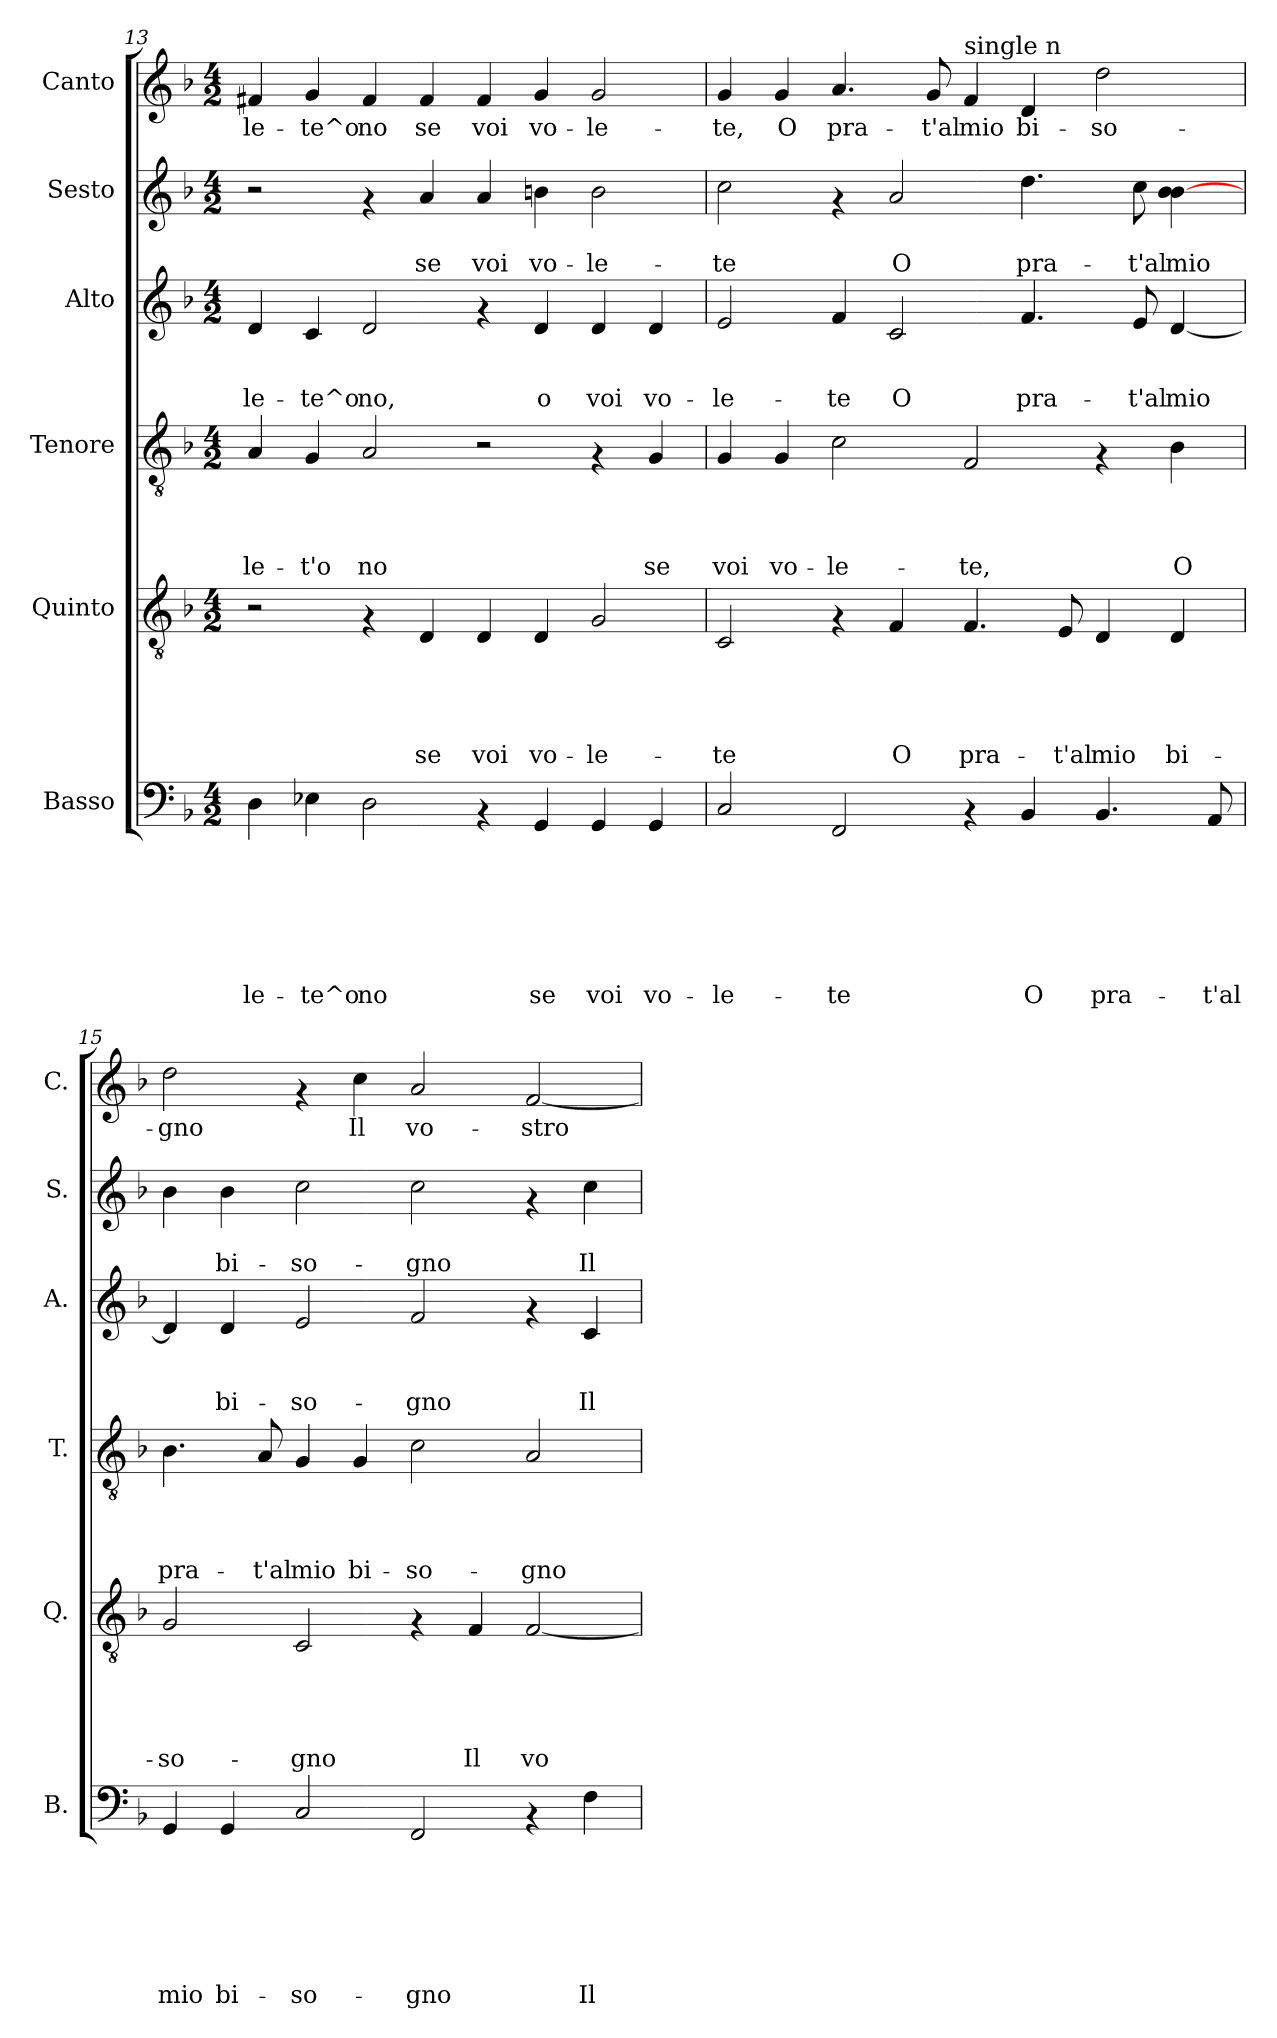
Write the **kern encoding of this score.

**kern	**text	**text	**text	**text	**text	**text	**text	**kern	**text	**text	**text	**text	**text	**kern	**text	**text	**text	**text	**kern	**text	**text	**text	**kern	**text	**text	**kern	**text
*part6	*part6	*part6	*part6	*part6	*part6	*part6	*part6	*part5	*part5	*part5	*part5	*part5	*part5	*part4	*part4	*part4	*part4	*part4	*part3	*part3	*part3	*part3	*part2	*part2	*part2	*part1	*part1
*staff6	*staff6	*staff6	*staff6	*staff6	*staff6	*staff6	*staff6	*staff5	*staff5	*staff5	*staff5	*staff5	*staff5	*staff4	*staff4	*staff4	*staff4	*staff4	*staff3	*staff3	*staff3	*staff3	*staff2	*staff2	*staff2	*staff1	*staff1
*I"Basso	*	*	*	*	*	*	*	*I"Quinto	*	*	*	*	*	*I"Tenore	*	*	*	*	*I"Alto	*	*	*	*I"Sesto	*	*	*I"Canto	*
*I'B.	*	*	*	*	*	*	*	*I'Q.	*	*	*	*	*	*I'T.	*	*	*	*	*I'A.	*	*	*	*I'S.	*	*	*I'C.	*
*clefF4	*	*	*	*	*	*	*	*clefGv2	*	*	*	*	*	*clefGv2	*	*	*	*	*clefG2	*	*	*	*clefG2	*	*	*clefG2	*
*k[b-]	*	*	*	*	*	*	*	*k[b-]	*	*	*	*	*	*k[b-]	*	*	*	*	*k[b-]	*	*	*	*k[b-]	*	*	*k[b-]	*
*F:	*	*	*	*	*	*	*	*F:	*	*	*	*	*	*F:	*	*	*	*	*F:	*	*	*	*F:	*	*	*F:	*
*M4/2	*	*	*	*	*	*	*	*M4/2	*	*	*	*	*	*M4/2	*	*	*	*	*M4/2	*	*	*	*M4/2	*	*	*M4/2	*
=13	=13	=13	=13	=13	=13	=13	=13	=13	=13	=13	=13	=13	=13	=13	=13	=13	=13	=13	=13	=13	=13	=13	=13	=13	=13	=13	=13
!	!	!	!	!	!	!	!LO:LY:b:rj	!	!	!	!	!	!	!	!	!	!	!LO:LY:b	!	!	!	!LO:LY:b	!	!	!	!	!LO:LY:b
4D\	.	.	.	.	.	.	-le-	2r	.	.	.	.	.	4A/	.	.	.	-le-	4d/	.	.	-le-	2r	.	.	4f#X/	-le-
!	!	!	!	!	!	!	!LO:LY:b:rj	!	!	!	!	!	!	!	!	!	!	!LO:LY:b	!	!	!	!LO:LY:b	!	!	!	!	!LO:LY:b
4E-X\	.	.	.	.	.	.	-te^o	.	.	.	.	.	.	4G/	.	.	.	-t'o	4c/	.	.	-te^o	.	.	.	4g/	-te^o
!	!	!	!	!	!	!	!LO:LY:b:rj	!	!	!	!	!	!	!	!	!	!	!LO:LY:b	!	!	!	!LO:LY:b	!	!	!	!	!LO:LY:b
2D\	.	.	.	.	.	.	no	4rF	.	.	.	.	.	2A/	.	.	.	no	2d/	.	.	no,	4rf	.	.	4f#/	no
!	!	!	!	!	!	!	!	!	!	!	!	!	!LO:LY:b	!	!	!	!	!	!	!	!	!	!	!	!LO:LY:b	!	!LO:LY:b
.	.	.	.	.	.	.	.	4D/	.	.	.	.	se	.	.	.	.	.	.	.	.	.	4a/	.	se	4f#/	se
!	!	!	!	!	!	!	!	!	!	!	!	!	!LO:LY:b	!	!	!	!	!	!	!	!	!	!	!	!LO:LY:b	!	!LO:LY:b
4rAA	.	.	.	.	.	.	.	4D/	.	.	.	.	voi	2r	.	.	.	.	4rf	.	.	.	4a/	.	voi	4f#/	voi
!	!	!	!	!	!	!	!LO:LY:b:rj	!	!	!	!	!	!LO:LY:b	!	!	!	!	!	!	!	!	!LO:LY:b	!	!	!LO:LY:b	!	!LO:LY:b
4GG/	.	.	.	.	.	.	se	4D/	.	.	.	.	vo-	.	.	.	.	.	4d/	.	.	o	4bn\	.	vo-	4g/	vo-
!	!	!	!	!	!	!	!LO:LY:b:rj	!	!	!	!	!	!LO:LY:b	!	!	!	!	!	!	!	!	!LO:LY:b	!	!	!LO:LY:b	!	!LO:LY:b
4GG/	.	.	.	.	.	.	voi	2G/	.	.	.	.	-le-	4rF	.	.	.	.	4d/	.	.	voi	2b\	.	-le-	2g/	-le-
!	!	!	!	!	!	!	!LO:LY:b:rj	!	!	!	!	!	!	!	!	!	!	!LO:LY:b	!	!	!	!LO:LY:b	!	!	!	!	!
4GG/	.	.	.	.	.	.	vo-	.	.	.	.	.	.	4G/	.	.	.	se	4d/	.	.	vo-	.	.	.	.	.
=14	=14	=14	=14	=14	=14	=14	=14	=14	=14	=14	=14	=14	=14	=14	=14	=14	=14	=14	=14	=14	=14	=14	=14	=14	=14	=14	=14
!	!	!	!	!	!	!	!LO:LY:b:rj	!	!	!	!	!	!LO:LY:b	!	!	!	!	!LO:LY:b	!	!	!	!LO:LY:b	!	!	!LO:LY:b	!	!LO:LY:b
2C/	.	.	.	.	.	.	-le-	2C/	.	.	.	.	-te	4G/	.	.	.	voi	2e/	.	.	-le-	2cc\	.	-te	4g/	-te,
!	!	!	!	!	!	!	!	!	!	!	!	!	!	!	!	!	!	!LO:LY:b	!	!	!	!	!	!	!	!	!LO:LY:b
.	.	.	.	.	.	.	.	.	.	.	.	.	.	4G/	.	.	.	vo-	.	.	.	.	.	.	.	4g/	O
!	!	!	!	!	!	!	!LO:LY:b:rj	!	!	!	!	!	!	!	!	!	!	!LO:LY:b	!	!	!	!LO:LY:b	!	!	!	!	!LO:LY:b
2FF/	.	.	.	.	.	.	-te	4rF	.	.	.	.	.	2c\	.	.	.	-le-	4f/	.	.	-te	4rf	.	.	4.a/	pra-
!	!	!	!	!	!	!	!	!	!	!	!	!	!LO:LY:b	!	!	!	!	!	!	!	!	!LO:LY:b	!	!	!LO:LY:b	!	!
.	.	.	.	.	.	.	.	4F/	.	.	.	.	O	.	.	.	.	.	2c/	.	.	O	2a/	.	O	.	.
!	!	!	!	!	!	!	!	!	!	!	!	!	!	!	!	!	!	!	!	!	!	!	!	!	!	!	!LO:LY:b
.	.	.	.	.	.	.	.	.	.	.	.	.	.	.	.	.	.	.	.	.	.	.	.	.	.	8g/	-t'al
!	!	!	!	!	!	!	!	!	!	!	!	!	!	!	!	!	!	!	!	!	!	!	!	!	!	!LO:TX:a:t=single n	!
!	!	!	!	!	!	!	!	!	!	!	!	!	!LO:LY:b	!	!	!	!	!LO:LY:b	!	!	!	!	!	!	!	!	!LO:LY:b
4rAA	.	.	.	.	.	.	.	4.F/	.	.	.	.	pra-	2F/	.	.	.	-te,	.	.	.	.	.	.	.	4f/	mio
!	!	!	!	!	!	!	!LO:LY:b:rj	!	!	!	!	!	!	!	!	!	!	!	!	!	!	!LO:LY:b	!	!	!LO:LY:b	!	!LO:LY:b
4BB-/	.	.	.	.	.	.	O	.	.	.	.	.	.	.	.	.	.	.	4.f/	.	.	pra-	4.dd\	.	pra-	4d/	bi-
!	!	!	!	!	!	!	!	!	!	!	!	!	!LO:LY:b	!	!	!	!	!	!	!	!	!	!	!	!	!	!
.	.	.	.	.	.	.	.	8E/	.	.	.	.	-t'al	.	.	.	.	.	.	.	.	.	.	.	.	.	.
!	!	!	!	!	!	!	!LO:LY:b:rj	!	!	!	!	!	!LO:LY:b	!	!	!	!	!	!	!	!	!	!	!	!	!	!LO:LY:b
4.BB-/	.	.	.	.	.	.	pra-	4D/	.	.	.	.	mio	4rF	.	.	.	.	.	.	.	.	.	.	.	2dd\	-so-
!	!	!	!	!	!	!	!	!	!	!	!	!	!	!	!	!	!	!	!	!	!	!LO:LY:b	!	!	!LO:LY:b	!	!
.	.	.	.	.	.	.	.	.	.	.	.	.	.	.	.	.	.	.	8e/	.	.	-t'al	8cc\	.	-t'al	.	.
!	!	!	!	!	!	!	!	!	!	!	!	!	!LO:LY:b	!	!	!	!	!LO:LY:b	!	!	!	!LO:LY:b	!	!	!LO:LY:b	!	!
.	.	.	.	.	.	.	.	4D/	.	.	.	.	bi-	4B-\	.	.	.	O	[<4d/	.	.	mio	4b-\ [<4b-\	.	mio	.	.
!	!	!	!	!	!	!	!LO:LY:b:rj	!	!	!	!	!	!	!	!	!	!	!	!	!	!	!	!	!	!	!	!
8AA/	.	.	.	.	.	.	-t'al	.	.	.	.	.	.	.	.	.	.	.	.	.	.	.	.	.	.	.	.
!!LO:LB:g=z
=15	=15	=15	=15	=15	=15	=15	=15	=15	=15	=15	=15	=15	=15	=15	=15	=15	=15	=15	=15	=15	=15	=15	=15	=15	=15	=15	=15
!	!	!	!	!	!	!	!LO:LY:b:rj	!	!	!	!	!	!LO:LY:b	!	!	!	!	!LO:LY:b	!	!	!	!	!	!	!	!	!LO:LY:b
4GG/	.	.	.	.	.	.	mio	2G/	.	.	.	.	-so-	4.B-\	.	.	.	pra-	4d/]	.	.	.	4b-\	.	.	2dd\	-gno
!	!	!	!	!	!	!	!LO:LY:b:rj	!	!	!	!	!	!	!	!	!	!	!	!	!	!	!LO:LY:b	!	!	!LO:LY:b	!	!
4GG/	.	.	.	.	.	.	bi-	.	.	.	.	.	.	.	.	.	.	.	4d/	.	.	bi-	4b-\	.	bi-	.	.
!	!	!	!	!	!	!	!	!	!	!	!	!	!	!	!	!	!	!LO:LY:b	!	!	!	!	!	!	!	!	!
.	.	.	.	.	.	.	.	.	.	.	.	.	.	8A/	.	.	.	-t'al	.	.	.	.	.	.	.	.	.
!	!	!	!	!	!	!	!LO:LY:b:rj	!	!	!	!	!	!LO:LY:b	!	!	!	!	!LO:LY:b	!	!	!	!LO:LY:b	!	!	!LO:LY:b	!	!
2C/	.	.	.	.	.	.	-so-	2C/	.	.	.	.	-gno	4G/	.	.	.	mio	2e/	.	.	-so-	2cc\	.	-so-	4rf	.
!	!	!	!	!	!	!	!	!	!	!	!	!	!	!	!	!	!	!LO:LY:b	!	!	!	!	!	!	!	!	!LO:LY:b
.	.	.	.	.	.	.	.	.	.	.	.	.	.	4G/	.	.	.	bi-	.	.	.	.	.	.	.	4cc\	Il
!	!	!	!	!	!	!	!LO:LY:b:rj	!	!	!	!	!	!	!	!	!	!	!LO:LY:b	!	!	!	!LO:LY:b	!	!	!LO:LY:b	!	!LO:LY:b
2FF/	.	.	.	.	.	.	-gno	4rF	.	.	.	.	.	2c\	.	.	.	-so-	2f/	.	.	-gno	2cc\	.	-gno	2a/	vo-
!	!	!	!	!	!	!	!	!	!	!	!	!	!LO:LY:b	!	!	!	!	!	!	!	!	!	!	!	!	!	!
.	.	.	.	.	.	.	.	4F/	.	.	.	.	Il	.	.	.	.	.	.	.	.	.	.	.	.	.	.
!	!	!	!	!	!	!	!	!	!	!	!	!	!LO:LY:b	!	!	!	!	!LO:LY:b	!	!	!	!	!	!	!	!	!LO:LY:b
4rAA	.	.	.	.	.	.	.	[<2F/	.	.	.	.	vo-	2A/	.	.	.	-gno	4rf	.	.	.	4rf	.	.	[<2f/	-stro
!	!	!	!	!	!	!	!LO:LY:b:rj	!	!	!	!	!	!	!	!	!	!	!	!	!	!	!LO:LY:b	!	!	!LO:LY:b	!	!
4F\	.	.	.	.	.	.	Il	.	.	.	.	.	.	.	.	.	.	.	4c/	.	.	Il	4cc\	.	Il	.	.
=	=	=	=	=	=	=	=	=	=	=	=	=	=	=	=	=	=	=	=	=	=	=	=	=	=	=	=
*-	*-	*-	*-	*-	*-	*-	*-	*-	*-	*-	*-	*-	*-	*-	*-	*-	*-	*-	*-	*-	*-	*-	*-	*-	*-	*-	*-
